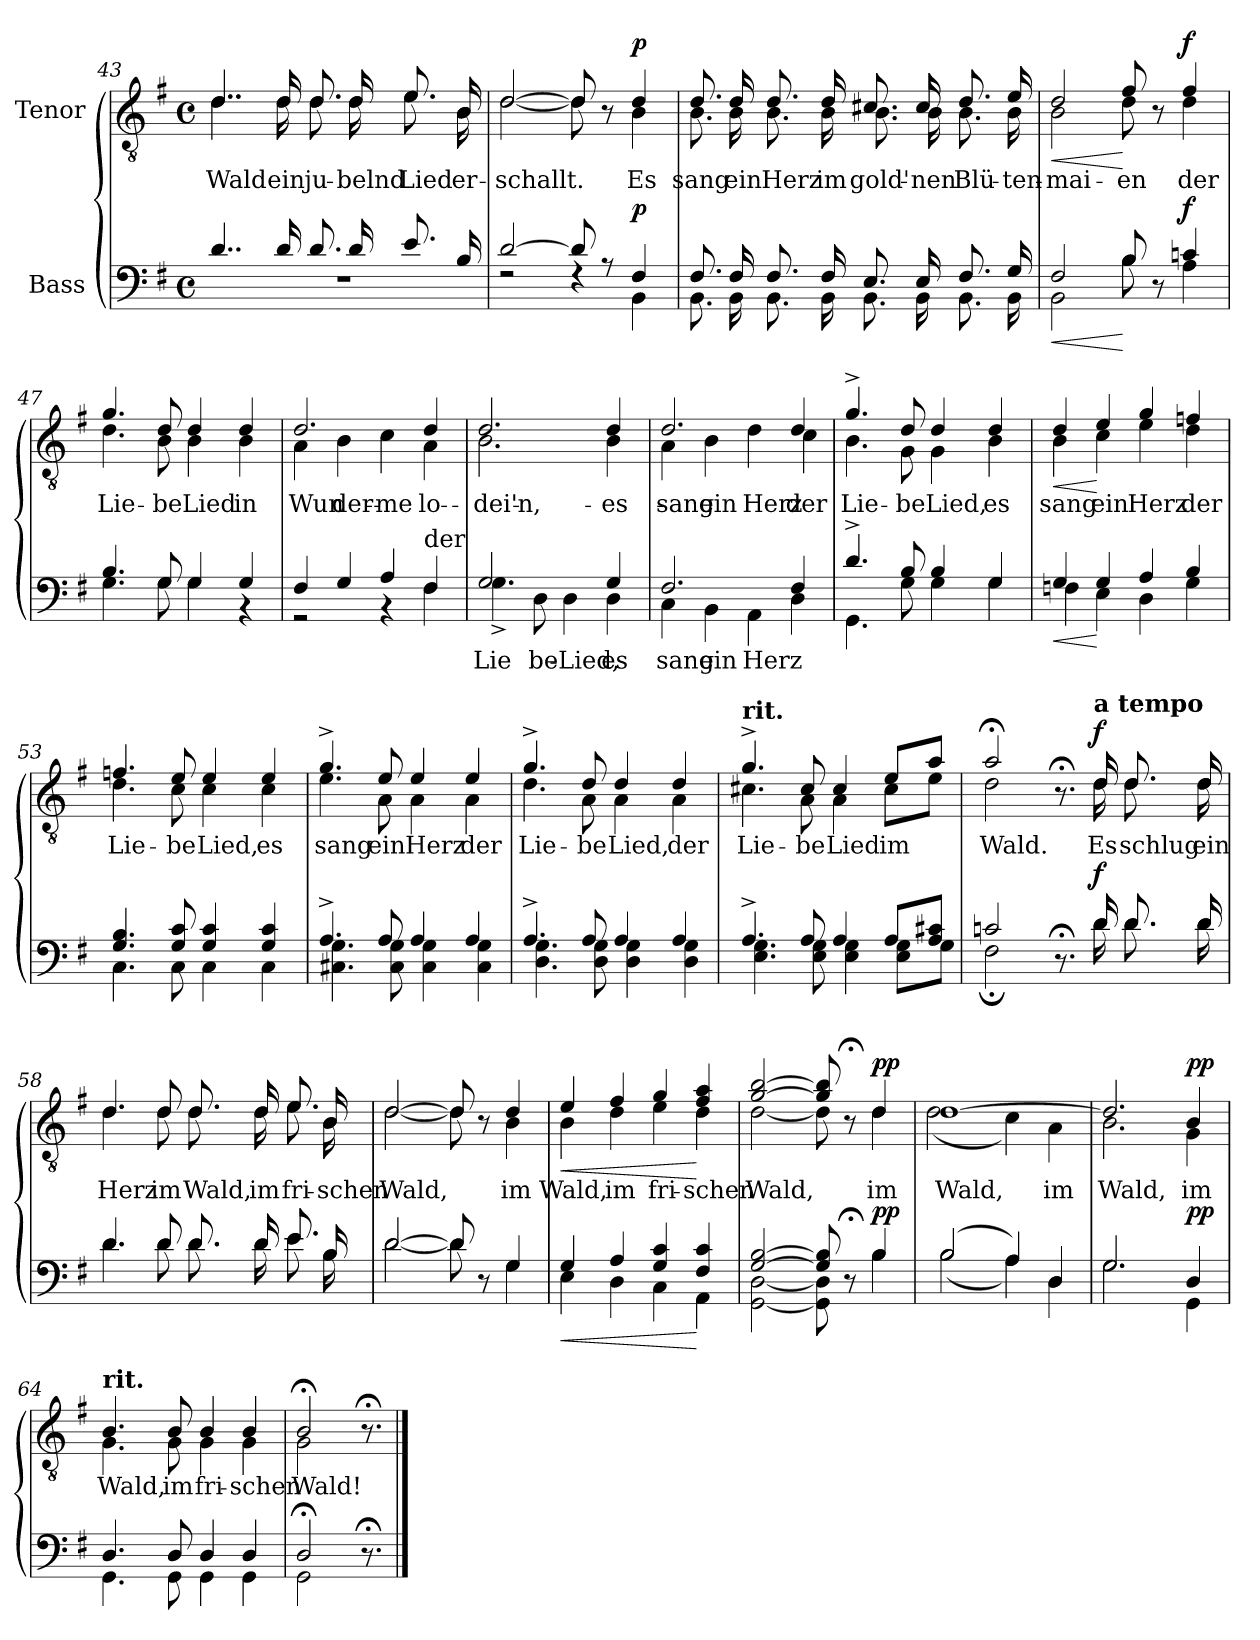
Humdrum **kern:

**kern	**text	**dynam	**kern	**text	**dynam
*part2	*part2	*part2	*part1	*part1	*part1
*staff2	*staff2	*staff2	*staff1	*staff1	*staff1
*I"Bass	*	*	*I"Tenor	*	*
*clefF4	*	*	*clefGv2	*	*
*k[f#]	*	*	*k[f#]	*	*
*M4/4	*	*	*M4/4	*	*
*met(c)	*	*	*met(c)	*	*
=43	=43	=43	=43	=43	=43
*^	*	*	*	*	*
!	!	!	!	!	!LO:LY:b	!
*	*	*	*	*^	*	*
4..d/	1rF	.	.	4..d/	4..d\	Wald	.
!	!	!	!	!	!	!LO:LY:b	!
16d/	.	.	.	16d/	16d\	ein	.
!	!	!	!	!	!	!LO:LY:b	!
8.d/	.	.	.	8.d/	8.d\	ju-	.
!	!	!	!	!	!	!LO:LY:b	!
16d/	.	.	.	16d/	16d\	-belnd	.
!	!	!	!	!	!	!LO:LY:b	!
8.e/	.	.	.	8.e/	8.e\	Lied	.
!	!	!	!	!	!	!LO:LY:b	!
16B/	.	.	.	16B/	16B\	er-	.
!!LO:LB:g=z	!!
=44	=44	=44	=44	=44	=44	=44	=44
!	!	!	!	!	!	!LO:LY:b	!
[2d/	2rF	.	.	[2d/	[2d\	-schallt.	.
8d/]	4rF	.	.	8d/]	8d\]	.	.
8rA	.	.	.	8r	8ryy	.	.
!	!	!	!LO:DY:a	!	!	!LO:LY:b	!LO:DY:a
4F#/	4BB\	.	p	4d/	4B\	Es	p
=45	=45	=45	=45	=45	=45	=45	=45
!	!	!	!	!	!	!LO:LY:b	!
8.F#/	8.BB\	.	.	8.d/	8.B\	sang	.
!	!	!	!	!	!	!LO:LY:b	!
16F#/	16BB\	.	.	16d/	16B\	ein	.
!	!	!	!	!	!	!LO:LY:b	!
8.F#/	8.BB\	.	.	8.d/	8.B\	Herz	.
!	!	!	!	!	!	!LO:LY:b	!
16F#/	16BB\	.	.	16d/	16B\	im	.
!	!	!	!	!	!	!LO:LY:b	!
8.E/	8.BB\	.	.	8.c#X/	8.B\	gold'-	.
!	!	!	!	!	!	!LO:LY:b	!
16E/	16BB\	.	.	16c#/	16B\	-nen	.
!	!	!	!	!	!	!LO:LY:b	!
8.F#/	8.BB\	.	.	8.d/	8.B\	Blü-	.
!	!	!	!	!	!	!LO:LY:b	!
16G/	16BB\	.	.	16e/	16B\	-ten-	.
!!LO:LB:g=z	!!
=46	=46	=46	=46	=46	=46	=46	=46
!	!	!	!LO:HP:b	!	!	!LO:LY:b	!LO:HP:b
2F#/	2BB\	.	<	2d/	2B\	-mai-	<
!	!	!	!	!	!	!LO:LY:b	!
8B/	8B\	.	[	8f#/	8d\	-en	[
8r	8ryy	.	.	8r	8ryy	.	.
!	!	!	!	!	!	!LO:LY:b	!
!	!	!	!LO:DY:a	!	!	!LO:LY:b	!LO:DY:a
4cn/	4A\	.	f	4f#/	4d\	der	f
=47	=47	=47	=47	=47	=47	=47	=47
!	!	!	!	!	!	!LO:LY:b	!
!	!	!	!	!	!	!LO:LY:b	!
4.B/	4.G\	.	.	4.g/	4.d\	Lie-	.
!	!	!	!	!	!	!LO:LY:b	!
!	!	!	!	!	!	!LO:LY:b	!
8G/	8G\	.	.	8d/	8B\	-be	.
!	!	!	!	!	!	!LO:LY:b	!
!	!	!	!	!	!	!LO:LY:b	!
4G/	4G\	.	.	4d/	4B\	Lied	.
!	!	!	!	!	!	!LO:LY:b	!
!	!	!	!	!	!	!LO:LY:b	!
4G/	4r	.	.	4d/	4B\	in	.
=48	=48	=48	=48	=48	=48	=48	=48
!	!	!	!	!	!	!LO:LY:b	!
!	!	!	!	!	!	!LO:LY:b	!
4F#/	2r	.	.	2.d/	4A\	Wun-	.
!	!	!	!	!	!	!LO:LY:b	!
4G/	.	.	.	.	4B\	-der-	.
!	!	!	!	!	!	!LO:LY:b	!
4A/	4r	.	.	.	4c\	-me-	.
!LO:TX:a:t=der	!	!	!	!	!	!	!
!	!	!	!	!	!	!LO:LY:b	!
!	!	!	!	!	!	!LO:LY:b	!
4F#/	4F#\	.	.	4d/	4A\	-lo-	.
!!LO:PB:g=z	!!
=49	=49	=49	=49	=49	=49	=49	=49
!	!	!LO:LY:b	!	!	!	!	!
!	!	!LO:LY:b	!	!	!	!LO:LY:b	!
!	!	!	!	!	!	!LO:LY:b	!
2.G/	4.G^\	Lie-	.	2.d/	2.B\	-dei'n,	.
!	!	!LO:LY:b	!	!	!	!	!
.	8D\	-be	.	.	.	.	.
!	!	!LO:LY:b	!	!	!	!	!
.	4D\	Lied,	.	.	.	.	.
!	!	!LO:LY:b	!	!	!	!	!
!	!	!LO:LY:b	!	!	!	!LO:LY:b	!
!	!	!	!	!	!	!LO:LY:b	!
4G/	4D\	es	.	4d/	4B\	es	.
=50	=50	=50	=50	=50	=50	=50	=50
!	!	!LO:LY:b	!	!	!	!	!
!	!	!LO:LY:b	!	!	!	!LO:LY:b	!
!	!	!	!	!	!	!LO:LY:b	!
2.F#/	4C\	sang	.	2.d/	4A\	sang	.
!	!	!LO:LY:b	!	!	!	!LO:LY:b	!
.	4BB\	ein	.	.	4B\	ein	.
!	!	!LO:LY:b	!	!	!	!LO:LY:b	!
.	4AA\	Herz	.	.	4d\	Herz	.
!	!	!	!	!	!	!LO:LY:b	!
4F#/	4D\	.	.	4d/	4c\	der	.
=51	=51	=51	=51	=51	=51	=51	=51
!	!	!	!	!	!	!LO:LY:b	!
4.d^/	4.GG\	.	.	4.g^/	4.B\	Lie-	.
!	!	!	!	!	!	!LO:LY:b	!
8B/	8G\	.	.	8d/	8G\	-be	.
!	!	!	!	!	!	!LO:LY:b	!
4B/	4G\	.	.	4d/	4G\	Lied,	.
!	!	!	!	!	!	!LO:LY:b	!
4G/	4G\	.	.	4d/	4B\	es	.
!!LO:LB:g=z	!!
=52	=52	=52	=52	=52	=52	=52	=52
!	!	!	!LO:HP:b	!	!	!LO:LY:b	!LO:HP:b
4G/	4Fn\	.	<	4d/	4B\	sang	<
!	!	!	!	!	!	!LO:LY:b	!
4G/	4E\	.	[	4e/	4c\	ein	[
!	!	!	!	!	!	!LO:LY:b	!
4A/	4D\	.	.	4g/	4e\	Herz	.
!	!	!	!	!	!	!LO:LY:b	!
4B/	4G\	.	.	4fn/	4d\	der	.
=53	=53	=53	=53	=53	=53	=53	=53
!	!	!	!	!	!	!LO:LY:b	!
4.G/ 4.B/	4.C\	.	.	4.fn/	4.d\	Lie-	.
!	!	!	!	!	!	!LO:LY:b	!
8G/ 8c/	8C\	.	.	8e/	8c\	-be	.
!	!	!	!	!	!	!LO:LY:b	!
4G/ 4c/	4C\	.	.	4e/	4c\	Lied,	.
!	!	!	!	!	!	!LO:LY:b	!
4G/ 4c/	4C\	.	.	4e/	4c\	es	.
=54	=54	=54	=54	=54	=54	=54	=54
!	!	!	!	!	!	!LO:LY:b	!
4.A^/	4.C#X\ 4.G\	.	.	4.g^/	4.e\	sang	.
!	!	!	!	!	!	!LO:LY:b	!
8A/	8C#\ 8G\	.	.	8e/	8A\	ein	.
!	!	!	!	!	!	!LO:LY:b	!
4A/	4C#\ 4G\	.	.	4e/	4A\	Herz	.
!	!	!	!	!	!	!LO:LY:b	!
4A/	4C#\ 4G\	.	.	4e/	4A\	der	.
!!LO:LB:g=z	!!
=55	=55	=55	=55	=55	=55	=55	=55
!	!	!	!	!	!	!LO:LY:b	!
4.A^/	4.D\ 4.G\	.	.	4.g^/	4.d\	Lie-	.
!	!	!	!	!	!	!LO:LY:b	!
8A/	8D\ 8G\	.	.	8d/	8A\	-be	.
!	!	!	!	!	!	!LO:LY:b	!
4A/	4D\ 4G\	.	.	4d/	4A\	Lied,	.
!	!	!	!	!	!	!LO:LY:b	!
4A/	4D\ 4G\	.	.	4d/	4A\	der	.
=56	=56	=56	=56	=56	=56	=56	=56
!	!	!	!	!LO:TX:a:B:t=rit.	!	!	!
!	!	!	!	!	!	!LO:LY:b	!
4.A^/	4.E\ 4.G\	.	.	4.g^/	4.c#X\	Lie-	.
!	!	!	!	!	!	!LO:LY:b	!
8A/	8E\ 8G\	.	.	8c#/	8A\	-be	.
!	!	!	!	!	!	!LO:LY:b	!
4A/	4E\ 4G\	.	.	4c#/	4A\	Lied	.
!	!	!	!	!	!	!LO:LY:b	!
8A/L	8E\ 8G\L	.	.	8e/L	8c#\L	im	.
8A/ 8c#X/J	8G\J	.	.	8a/J	8e\J	.	.
=57	=57	=57	=57	=57	=57	=57	=57
!	!	!	!	!	!	!LO:LY:b	!
2cn/	2F#;\	.	.	2a;</	2d\	Wald.	.
8.r;	8.ryy	.	.	8.r;<	8.ryy	.	.
!	!	!	!	!LO:TX:a:B:t=a tempo	!	!	!
!	!	!	!LO:DY:a	!	!	!LO:LY:b	!LO:DY:a
16d/	16d\	.	f	16d/	16d\	Es	f
!	!	!	!	!	!	!LO:LY:b	!
8.d/	8.d\	.	.	8.d/	8.d\	schlug	.
!	!	!	!	!	!	!LO:LY:b	!
16d/	16d\	.	.	16d/	16d\	ein	.
!!LO:LB:g=z	!!
=58	=58	=58	=58	=58	=58	=58	=58
!	!	!	!	!	!	!LO:LY:b	!
4.d/	4.d\	.	.	4.d/	4.d\	Herz	.
!	!	!	!	!	!	!LO:LY:b	!
8d/	8d\	.	.	8d/	8d\	im	.
!	!	!	!	!	!	!LO:LY:b	!
8.d/	8.d\	.	.	8.d/	8.d\	Wald,	.
!	!	!	!	!	!	!LO:LY:b	!
16d/	16d\	.	.	16d/	16d\	im	.
!	!	!	!	!	!	!LO:LY:b	!
8.e/	8.e\	.	.	8.e/	8.e\	fri-	.
!	!	!	!	!	!	!LO:LY:b	!
16B/	16B\	.	.	16B/	16B\	-schen	.
=59	=59	=59	=59	=59	=59	=59	=59
!	!	!	!	!	!	!LO:LY:b	!
[2d/	[2d\	.	.	[2d/	[2d\	Wald,	.
8d/]	8d\]	.	.	8d/]	8d\]	.	.
8r	8ryy	.	.	8r	8ryy	.	.
!	!	!	!	!	!	!LO:LY:b	!
4G/	4G\	.	.	4d/	4B\	im	.
=60	=60	=60	=60	=60	=60	=60	=60
!	!	!	!LO:HP:b	!	!	!LO:LY:b	!LO:HP:b
4G/	4E\	.	<	4e/	4B\	Wald,	<
!	!	!	!	!	!	!LO:LY:b	!
4A/	4D\	.	.	4f#/	4d\	im	.
!	!	!	!	!	!	!LO:LY:b	!
4G/ 4c/	4C\	.	.	4g/	4e\	fri-	.
!	!	!	!	!	!	!LO:LY:b	!
4F#/ 4c/	4AA\	.	[	4f#/ 4a/	4d\	-schen	[
!!LO:LB:g=z	!!
=61	=61	=61	=61	=61	=61	=61	=61
!	!	!	!	!	!	!LO:LY:b	!
[2G/ [2B/	[2GG\ [2D\	.	.	[2g/ [2b/	[2d\	Wald,	.
8G/] 8B/]	8GG\] 8D\]	.	.	8g/] 8b/]	8d\]	.	.
8r;	8ryy	.	.	8r;<	8ryy	.	.
!	!	!	!LO:DY:a	!	!	!LO:LY:b	!LO:DY:a
4B/	4B\	.	pp	4d/	4d\	im	pp
=62	=62	=62	=62	=62	=62	=62	=62
!	!	!	!	!	!	!LO:LY:b	!
!	!	!	!	!	!	!LO:LY:b	!
(2B/	(2B\	.	.	[1d	(2d\	Wald,	.
4A/)	4A\)	.	.	.	4c\)	.	.
!	!	!	!	!	!	!LO:LY:b	!
4D/	4D\	.	.	.	4A\	im	.
=63	=63	=63	=63	=63	=63	=63	=63
!	!	!	!	!	!	!LO:LY:b	!
2.G/	2.G\	.	.	2.d/]	2.B\	Wald,	.
!	!	!	!LO:DY:a	!	!	!LO:LY:b	!LO:DY:a
4D/	4GG\	.	pp	4B/	4G\	im	pp
=64	=64	=64	=64	=64	=64	=64	=64
!	!	!	!	!LO:TX:a:B:t=rit.	!	!	!
!	!	!	!	!	!	!LO:LY:b	!
4.D/	4.GG\	.	.	4.B/	4.G\	Wald,	.
!	!	!	!	!	!	!LO:LY:b	!
8D/	8GG\	.	.	8B/	8G\	im	.
!	!	!	!	!	!	!LO:LY:b	!
4D/	4GG\	.	.	4B/	4G\	fri-	.
!	!	!	!	!	!	!LO:LY:b	!
4D/	4GG\	.	.	4B/	4G\	-schen	.
=65	=65	=65	=65	=65	=65	=65	=65
!	!	!	!	!	!	!LO:LY:b	!
2D;/	2GG\	.	.	2B;</	2G\	Wald!	.
8.r;	8.ryy	.	.	8.r;<	8.ryy	.	.
*v	*v	*	*	*	*	*	*
*	*	*	*v	*v	*	*
==	==	==	==	==	==
*-	*-	*-	*-	*-	*-
